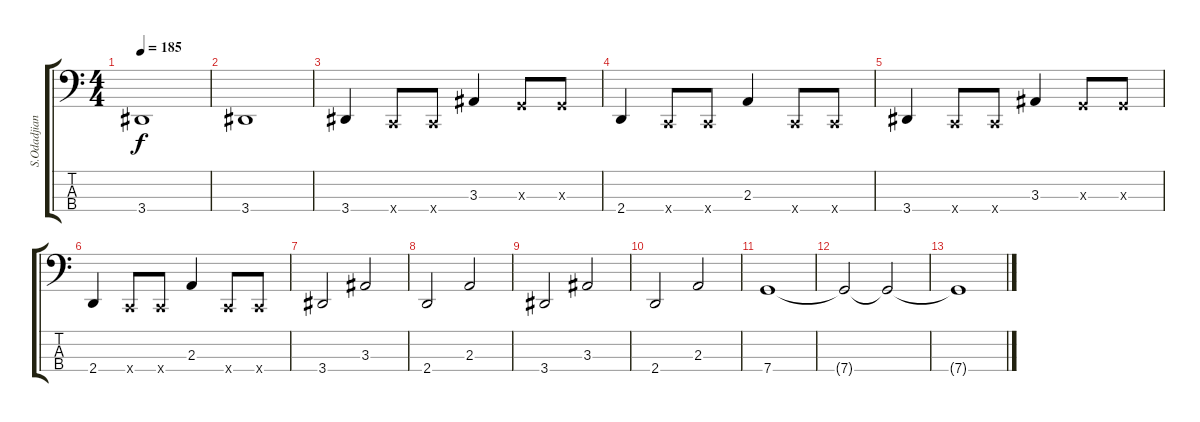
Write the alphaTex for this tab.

\track ("S.Odadjian" "S.Odadjian") {instrument electricbassfinger}
\staff {score tabs}
\tuning (F2 C2 G1 C1) {hide}
\ts (4 4)
\tempo 185
\clef f4
\ks c
3.4.1{dy f} |
3.4.1 |
3.4.4 0.4{x}.8 0.4{x}.8 3.3.4 0.3{x}.8 0.3{x}.8 |
2.4.4 0.4{x}.8 0.4{x}.8 2.3.4 0.4{x}.8 0.4{x}.8 |
3.4.4 0.4{x}.8 0.4{x}.8 3.3.4 0.3{x}.8 0.3{x}.8 |
2.4.4 0.4{x}.8 0.4{x}.8 2.3.4 0.4{x}.8 0.4{x}.8 |
3.4.2 3.3.2 |
2.4.2 2.3.2 |
3.4.2 3.3.2 |
2.4.2 2.3.2 |
7.4.1 |
7.4{t}.2 7.4{t}.2 |
7.4{t}.1
